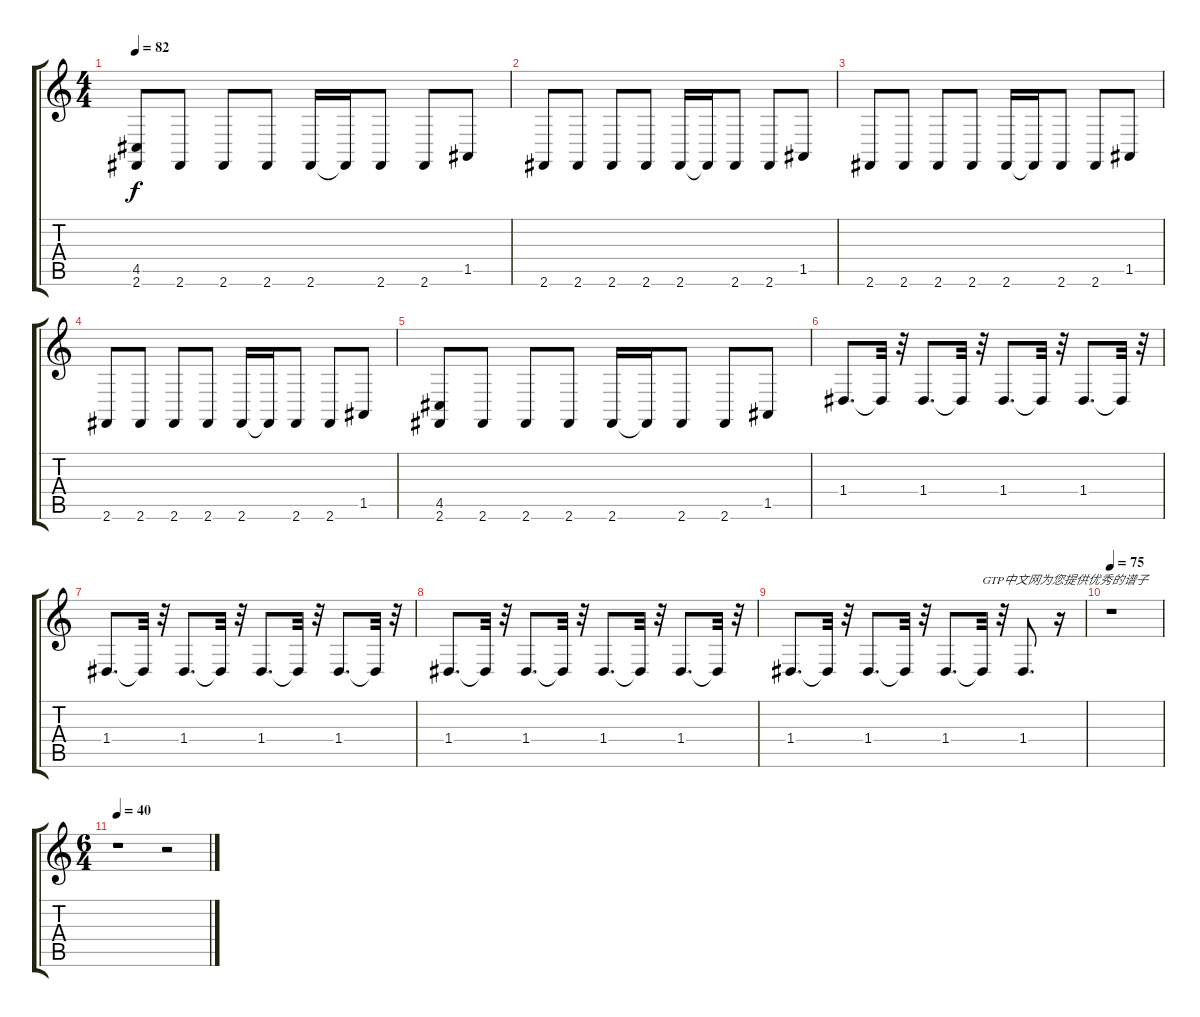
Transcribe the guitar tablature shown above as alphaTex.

\track "" {instrument acousticgrandpiano}
\staff {score tabs}
\tuning (E4 B3 G3 D3 A2 E2) {hide}
\ts (4 4)
\tempo 82
\clef g2
\ks c
(4.5 2.6).8{dy f} 2.6.8 2.6.8 2.6.8 2.6.16 2.6{t}.16 2.6.8 2.6.8 1.5.8 |
2.6.8 2.6.8 2.6.8 2.6.8 2.6.16 2.6{t}.16 2.6.8 2.6.8 1.5.8 |
2.6.8 2.6.8 2.6.8 2.6.8 2.6.16 2.6{t}.16 2.6.8 2.6.8 1.5.8 |
2.6.8 2.6.8 2.6.8 2.6.8 2.6.16 2.6{t}.16 2.6.8 2.6.8 1.5.8 |
(4.5 2.6).8 2.6.8 2.6.8 2.6.8 2.6.16 2.6{t}.16 2.6.8 2.6.8 1.5.8 |
1.4.8{d} 1.4{t}.32 r.32 1.4.8{d} 1.4{t}.32 r.32 1.4.8{d} 1.4{t}.32 r.32 1.4.8{d} 1.4{t}.32 r.32 |
1.4.8{d} 1.4{t}.32 r.32 1.4.8{d} 1.4{t}.32 r.32 1.4.8{d} 1.4{t}.32 r.32 1.4.8{d} 1.4{t}.32 r.32 |
1.4.8{d} 1.4{t}.32 r.32 1.4.8{d} 1.4{t}.32 r.32 1.4.8{d} 1.4{t}.32 r.32 1.4.8{d} 1.4{t}.32 r.32 |
1.4.8{d} 1.4{t}.32 r.32 1.4.8{d} 1.4{t}.32 r.32 1.4.8{d} 1.4{t}.32{txt "GTP中文网为您提供优秀的谱子"} r.32 1.4.8{d} r.16 |
\tempo 75
r.1 |
\ts (6 4)
\tempo 40
r.1 r.2
